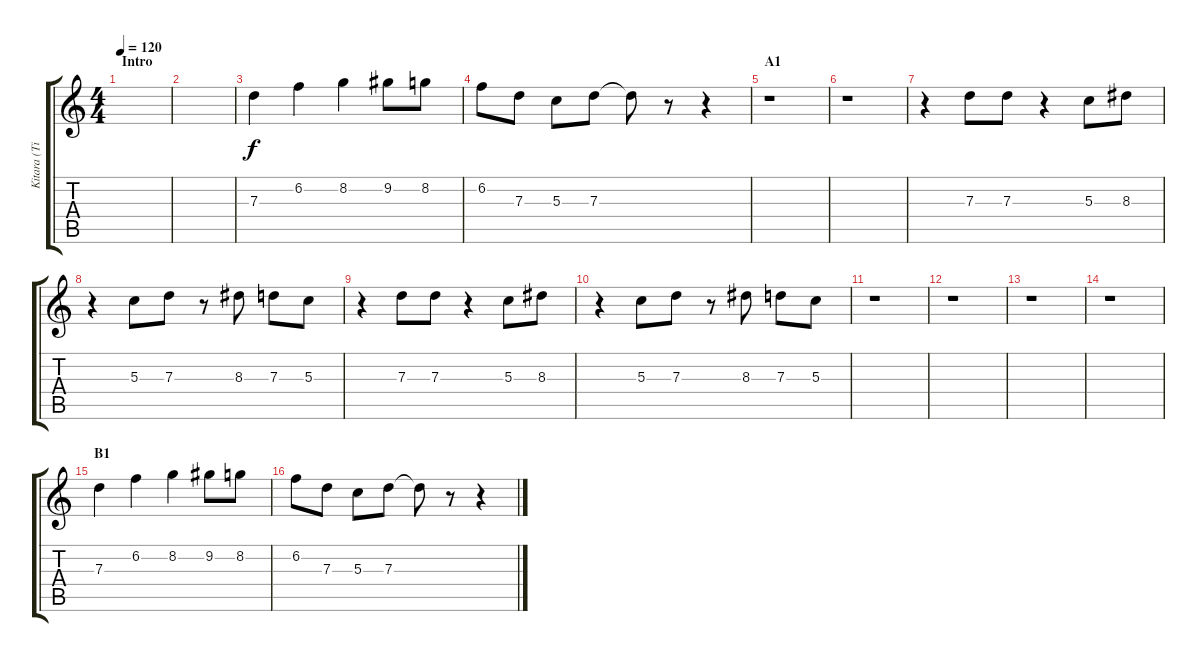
\track ("Kitara (Timo Rautiainen)" "Kitara (Ti") {instrument distortionguitar}
\staff {score tabs}
\tuning (E4 B3 G3 D3 A2 E2) {hide}
\ts (4 4)
\section ("" "Intro")
\tempo 120
\clef g2
\ks c
|
|
7.3.4 6.2.4 8.2.4 9.2.8 8.2.8 |
6.2.8 7.3.8 5.3.8 7.3.8 7.3{t}.8 r.8 r.4 |
\section ("" "A1")
r.1 |
r.1 |
r.4 7.3.8 7.3.8 r.4 5.3.8 8.3.8 |
r.4 5.3.8 7.3.8 r.8 8.3.8 7.3.8 5.3.8 |
r.4 7.3.8 7.3.8 r.4 5.3.8 8.3.8 |
r.4 5.3.8 7.3.8 r.8 8.3.8 7.3.8 5.3.8 |
r.1 |
r.1 |
r.1 |
r.1 |
\section ("" "B1")
7.3.4 6.2.4 8.2.4 9.2.8 8.2.8 |
6.2.8 7.3.8 5.3.8 7.3.8 7.3{t}.8 r.8 r.4
